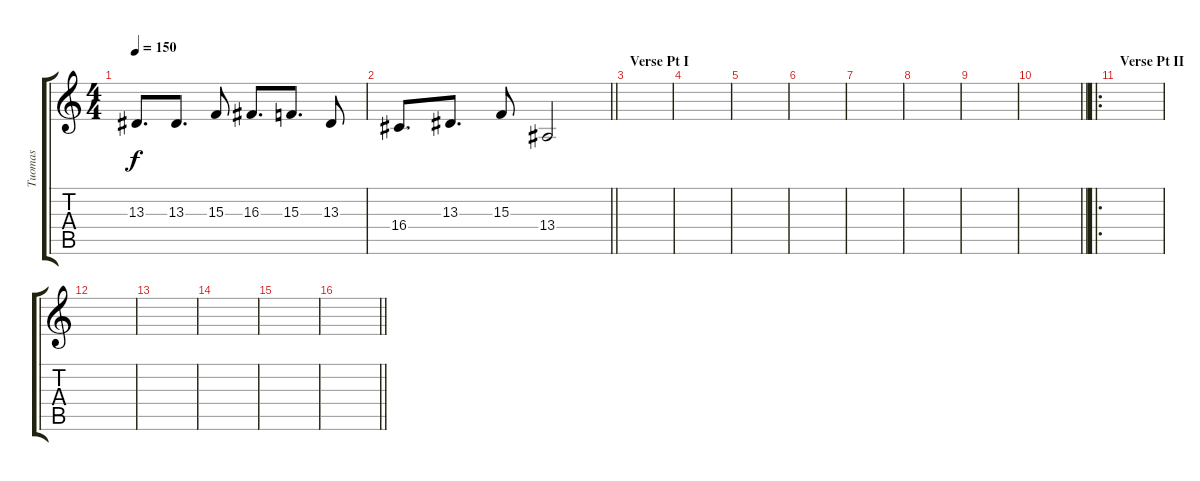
\track ("Tuomas" "Tuomas") {instrument violin}
\staff {score tabs}
\tuning (B3 Gb3 D3 A2 E2 B1) {hide}
\ts (4 4)
\tempo 150
\clef g2
\ks c
13.3.8{d dy f} 13.3.8{d} 15.3.8 16.3.8{d} 15.3.8{d} 13.3.8 |
\barLineRight lightlight
16.4.8{d} 13.3.8{d} 15.3.8 13.4.2 |
\section ("" "Verse Pt I")
|
|
|
|
|
|
|
\barLineRight lightlight
|
\ro
\section ("" "Verse Pt II")
|
|
|
|
|
\barLineRight lightlight
